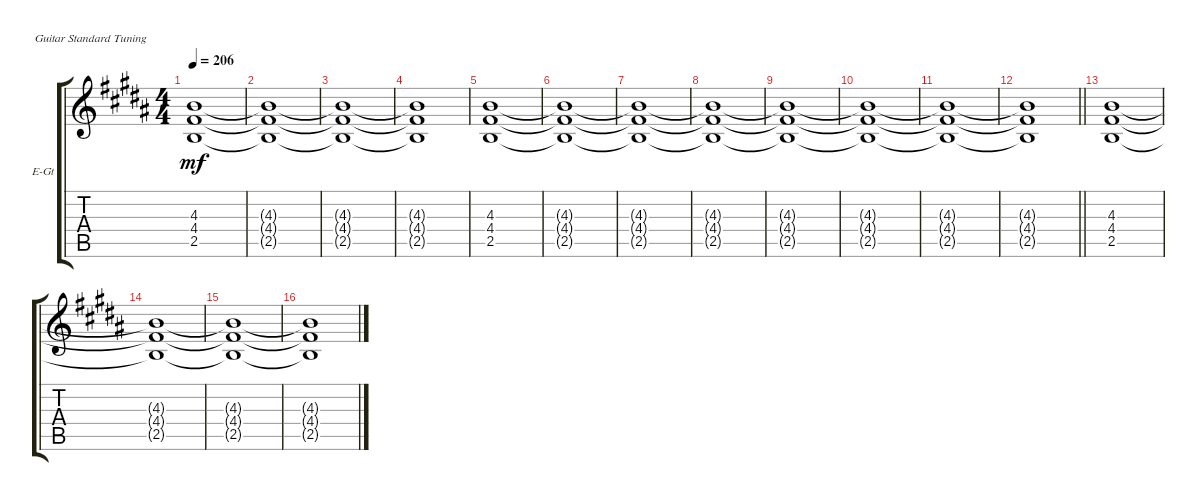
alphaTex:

\defaultSystemsLayout 4
\bracketExtendMode groupsimilarinstruments
\firstSystemTrackNameOrientation horizontal
\otherSystemsTrackNameOrientation horizontal
\track ("Guitar 5" "E-Gt") {instrument distortionguitar}
\staff {score tabs}
\tuning (E4 B3 G3 D3 A2 E2)
\ts (4 4)
\tempo 206
\clef g2
\ks b
(2.5{t} 4.4{t} 4.3{t}).1{dy mf} |
(2.5{t} 4.4{t} 4.3{t}).1 |
(2.5{t} 4.4{t} 4.3{t}).1 |
(2.5{t} 4.4{t} 4.3{t}).1 |
(4.3 4.4 2.5).1 |
(2.5{t} 4.4{t} 4.3{t}).1 |
(2.5{t} 4.4{t} 4.3{t}).1 |
(2.5{t} 4.4{t} 4.3{t}).1 |
(2.5{t} 4.4{t} 4.3{t}).1 |
(2.5{t} 4.4{t} 4.3{t}).1 |
(2.5{t} 4.4{t} 4.3{t}).1 |
\barLineRight lightlight
(2.5{t} 4.4{t} 4.3{t}).1 |
(4.3 4.4 2.5).1 |
(2.5{t} 4.4{t} 4.3{t}).1 |
(2.5{t} 4.4{t} 4.3{t}).1 |
(2.5{t} 4.4{t} 4.3{t}).1
